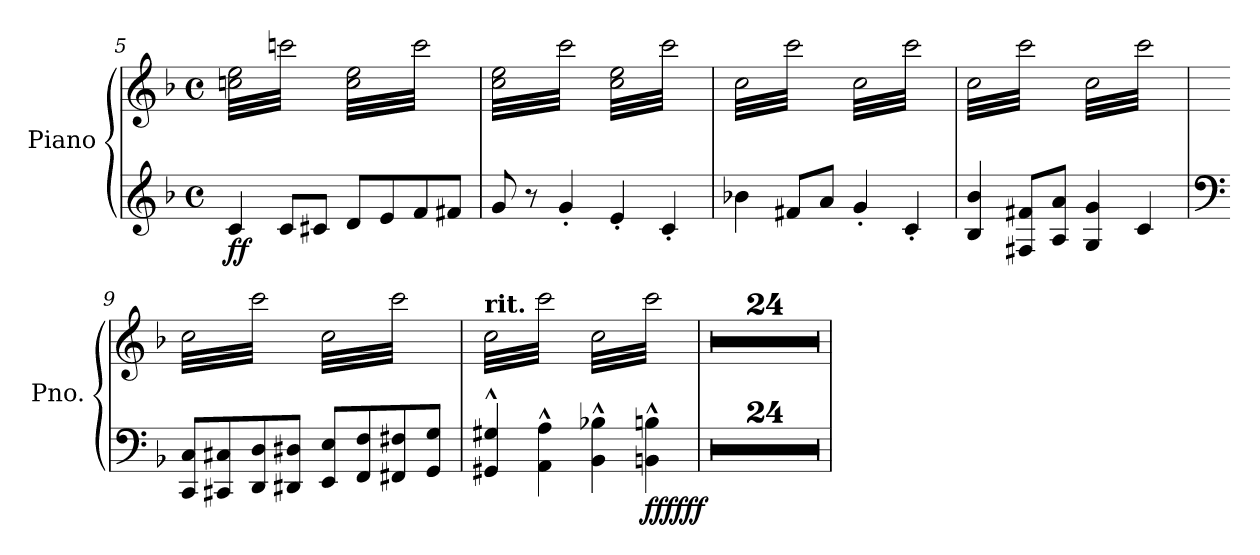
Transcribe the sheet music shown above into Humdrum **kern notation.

**kern	**kern	**dynam
*part1	*part1	*part1
*staff2	*staff1	*staff1/2
*I"Piano	*	*
*I'Pno.	*	*
*clefG2	*clefG2	*
*k[b-]	*k[b-]	*
*M4/4	*M4/4	*
*met(c)	*met(c)	*
=5	=5	=5
!	!LO:TX:b:i:t=cresc.	!
!	!	!LO:DY:b=2
!	!	!LO:DY:n=1:b
*	*tremolo	*
4c/	32ccn\ 32ee\LLL	f f
.	32cccn\	.
.	32ccn\ 32ee\	.
.	32cccn\	.
.	32ccn\ 32ee\	.
.	32cccn\	.
.	32ccn\ 32ee\	.
.	32cccn\	.
8c/L	32ccn\ 32ee\	.
.	32cccn\	.
.	32ccn\ 32ee\	.
.	32cccn\	.
8c#X/J	32ccn\ 32ee\	.
.	32cccn\	.
.	32ccn\ 32ee\	.
.	32cccn\JJJ	.
8d/L	32cc\ 32ee\LLL	.
.	32ccc\	.
.	32cc\ 32ee\	.
.	32ccc\	.
8e/	32cc\ 32ee\	.
.	32ccc\	.
.	32cc\ 32ee\	.
.	32ccc\	.
8f/	32cc\ 32ee\	.
.	32ccc\	.
.	32cc\ 32ee\	.
.	32ccc\	.
8f#X/J	32cc\ 32ee\	.
.	32ccc\	.
.	32cc\ 32ee\	.
.	32ccc\JJJ	.
!!LO:LB:g=z
=6	=6	=6
8g/	32cc\ 32ee\LLL	.
.	32ccc\	.
.	32cc\ 32ee\	.
.	32ccc\	.
8r	32cc\ 32ee\	.
.	32ccc\	.
.	32cc\ 32ee\	.
.	32ccc\	.
4g'/	32cc\ 32ee\	.
.	32ccc\	.
.	32cc\ 32ee\	.
.	32ccc\	.
.	32cc\ 32ee\	.
.	32ccc\	.
.	32cc\ 32ee\	.
.	32ccc\JJJ	.
4e'/	32cc\ 32ee\LLL	.
.	32ccc\	.
.	32cc\ 32ee\	.
.	32ccc\	.
.	32cc\ 32ee\	.
.	32ccc\	.
.	32cc\ 32ee\	.
.	32ccc\	.
4c'/	32cc\ 32ee\	.
.	32ccc\	.
.	32cc\ 32ee\	.
.	32ccc\	.
.	32cc\ 32ee\	.
.	32ccc\	.
.	32cc\ 32ee\	.
.	32ccc\JJJ	.
=7	=7	=7
4b-X\	32cc\LLL	.
.	32ccc\	.
.	32cc\	.
.	32ccc\	.
.	32cc\	.
.	32ccc\	.
.	32cc\	.
.	32ccc\	.
8f#X/L	32cc\	.
.	32ccc\	.
.	32cc\	.
.	32ccc\	.
8a/J	32cc\	.
.	32ccc\	.
.	32cc\	.
.	32ccc\JJJ	.
4g'/	32cc\LLL	.
.	32ccc\	.
.	32cc\	.
.	32ccc\	.
.	32cc\	.
.	32ccc\	.
.	32cc\	.
.	32ccc\	.
4c'/	32cc\	.
.	32ccc\	.
.	32cc\	.
.	32ccc\	.
.	32cc\	.
.	32ccc\	.
.	32cc\	.
.	32ccc\JJJ	.
=8	=8	=8
4B-/ 4b-/	32cc\LLL	.
.	32ccc\	.
.	32cc\	.
.	32ccc\	.
.	32cc\	.
.	32ccc\	.
.	32cc\	.
.	32ccc\	.
8F#X/ 8f#X/L	32cc\	.
.	32ccc\	.
.	32cc\	.
.	32ccc\	.
8A/ 8a/J	32cc\	.
.	32ccc\	.
.	32cc\	.
.	32ccc\JJJ	.
4G/ 4g/	32cc\LLL	.
.	32ccc\	.
.	32cc\	.
.	32ccc\	.
.	32cc\	.
.	32ccc\	.
.	32cc\	.
.	32ccc\	.
4c/	32cc\	.
.	32ccc\	.
.	32cc\	.
.	32ccc\	.
.	32cc\	.
.	32ccc\	.
.	32cc\	.
.	32ccc\JJJ	.
=9	=9	=9
*clefF4	*	*
8CC/ 8C/L	32cc\LLL	.
.	32ccc\	.
.	32cc\	.
.	32ccc\	.
8CC#X/ 8C#X/	32cc\	.
.	32ccc\	.
.	32cc\	.
.	32ccc\	.
8DD/ 8D/	32cc\	.
.	32ccc\	.
.	32cc\	.
.	32ccc\	.
8DD#X/ 8D#X/J	32cc\	.
.	32ccc\	.
.	32cc\	.
.	32ccc\JJJ	.
8EE/ 8E/L	32cc\LLL	.
.	32ccc\	.
.	32cc\	.
.	32ccc\	.
8FF/ 8F/	32cc\	.
.	32ccc\	.
.	32cc\	.
.	32ccc\	.
8FF#X/ 8F#X/	32cc\	.
.	32ccc\	.
.	32cc\	.
.	32ccc\	.
8GG/ 8G/J	32cc\	.
.	32ccc\	.
.	32cc\	.
.	32ccc\JJJ	.
=10	=10	=10
!	!LO:TX:a:B:t=rit.	!
4GG#X/^^ 4G#X/^^	32cc\LLL	.
.	32ccc\	.
.	32cc\	.
.	32ccc\	.
.	32cc\	.
.	32ccc\	.
.	32cc\	.
.	32ccc\	.
4AA\^^ 4A\^^	32cc\	.
.	32ccc\	.
.	32cc\	.
.	32ccc\	.
.	32cc\	.
.	32ccc\	.
.	32cc\	.
.	32ccc\JJJ	.
4BB-\^^ 4B-X\^^	32cc\LLL	.
.	32ccc\	.
.	32cc\	.
.	32ccc\	.
.	32cc\	.
.	32ccc\	.
.	32cc\	.
.	32ccc\	.
!	!	!LO:DY:b=2
!	!	!LO:DY:n=1:b
4BBn\^^ 4Bn\^^	32cc\	fff fff
.	32ccc\	.
.	32cc\	.
.	32ccc\	.
.	32cc\	.
.	32ccc\	.
.	32cc\	.
.	32ccc\JJJ	.
*	*Xtremolo	*
!!LO:LB:g=z
=1	=1	=1
1r	1r	.
.	.	.
.	.	.
.	.	.
.	.	.
.	.	.
.	.	.
.	.	.
=2	=2	=2
1r	1r	.
=3	=3	=3
1r	1r	.
=4	=4	=4
1r	1r	.
=5	=5	=5
1r	1r	.
=6	=6	=6
1r	1r	.
=7	=7	=7
1r	1r	.
=8	=8	=8
1r	1r	.
=9	=9	=9
1r	1r	.
=10	=10	=10
1r	1r	.
=11	=11	=11
1r	1r	.
=12	=12	=12
1r	1r	.
=13	=13	=13
1r	1r	.
=14	=14	=14
1r	1r	.
=15	=15	=15
1r	1r	.
=16	=16	=16
1r	1r	.
=17	=17	=17
1r	1r	.
=18	=18	=18
1r	1r	.
!!LO:LB:g=z
=19	=19	=19
1r	1r	.
=20	=20	=20
1r	1r	.
=21	=21	=21
1r	1r	.
=22	=22	=22
1r	1r	.
=23	=23	=23
1r	1r	.
=24	=24	=24
1r	1r	.
=	=	=
*-	*-	*-
